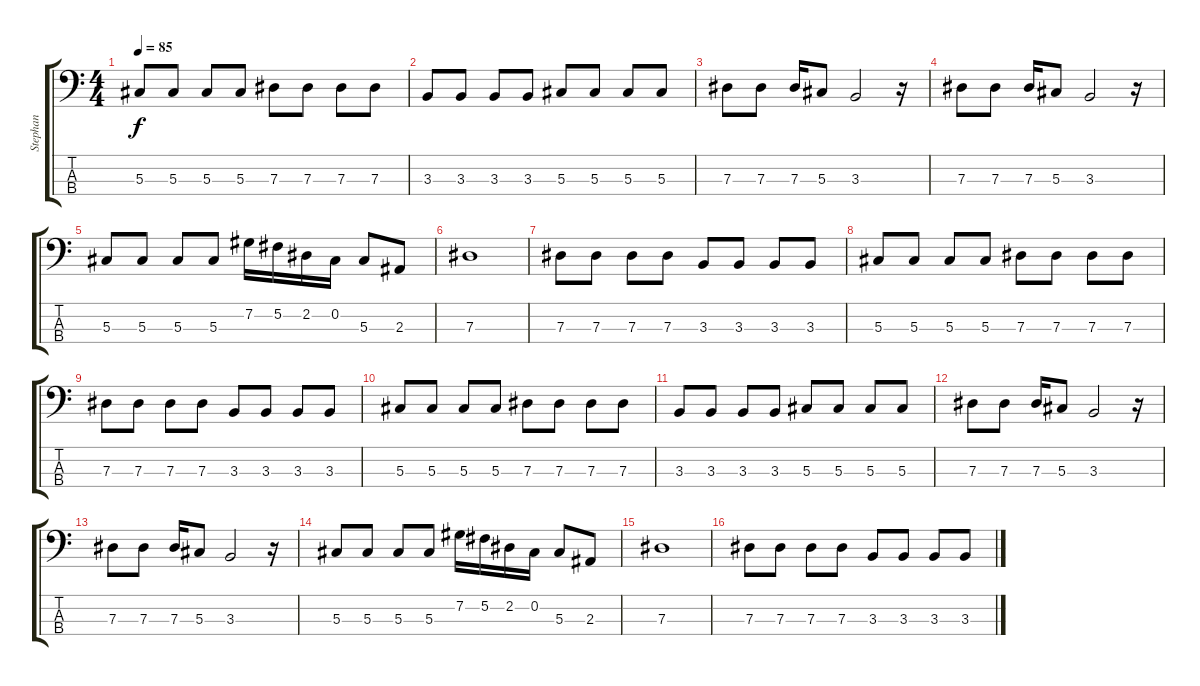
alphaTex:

\track ("Stephan" "Stephan") {instrument electricbassfinger}
\staff {score tabs}
\tuning (Gb2 Db2 Ab1 Eb1) {hide}
\ts (4 4)
\tempo 85
\clef f4
\ks c
5.3.8{dy f} 5.3.8 5.3.8 5.3.8 7.3.8 7.3.8 7.3.8 7.3.8 |
3.3.8 3.3.8 3.3.8 3.3.8 5.3.8 5.3.8 5.3.8 5.3.8 |
7.3.8 7.3.8 7.3.16 5.3.8 3.3.2 r.16 |
7.3.8 7.3.8 7.3.16 5.3.8 3.3.2 r.16 |
5.3.8 5.3.8 5.3.8 5.3.8 7.2.16 5.2.16 2.2.16 0.2.16 5.3.8 2.3.8 |
7.3.1 |
7.3.8 7.3.8 7.3.8 7.3.8 3.3.8 3.3.8 3.3.8 3.3.8 |
5.3.8 5.3.8 5.3.8 5.3.8 7.3.8 7.3.8 7.3.8 7.3.8 |
7.3.8 7.3.8 7.3.8 7.3.8 3.3.8 3.3.8 3.3.8 3.3.8 |
5.3.8 5.3.8 5.3.8 5.3.8 7.3.8 7.3.8 7.3.8 7.3.8 |
3.3.8 3.3.8 3.3.8 3.3.8 5.3.8 5.3.8 5.3.8 5.3.8 |
7.3.8 7.3.8 7.3.16 5.3.8 3.3.2 r.16 |
7.3.8 7.3.8 7.3.16 5.3.8 3.3.2 r.16 |
5.3.8 5.3.8 5.3.8 5.3.8 7.2.16 5.2.16 2.2.16 0.2.16 5.3.8 2.3.8 |
7.3.1 |
7.3.8 7.3.8 7.3.8 7.3.8 3.3.8 3.3.8 3.3.8 3.3.8
